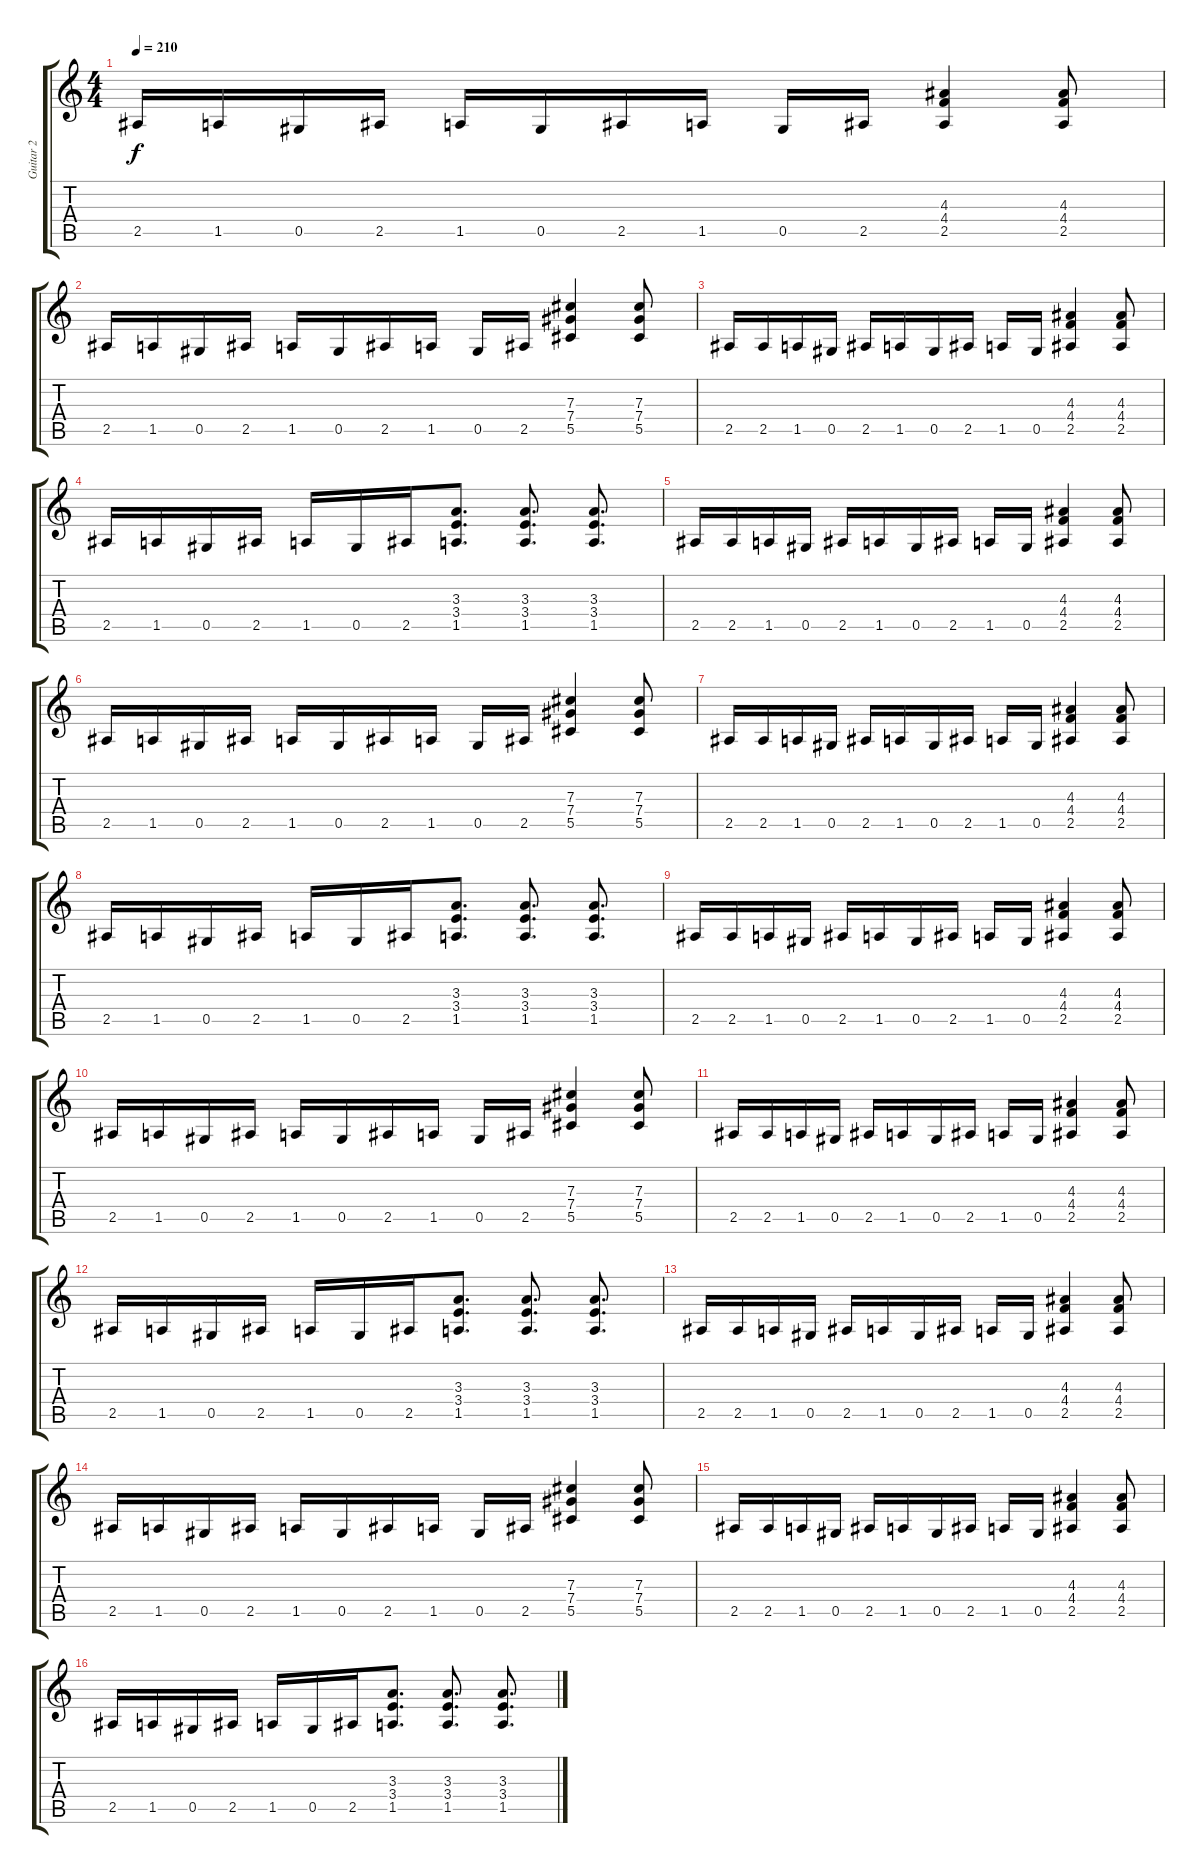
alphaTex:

\track ("Guitar 2" "Guitar 2") {instrument distortionguitar}
\staff {score tabs}
\tuning (Eb4 Bb3 Gb3 Db3 Ab2 Eb2) {hide}
\ts (4 4)
\tempo 210
\clef g2
\ks c
2.5.16{dy f} 1.5.16 0.5.16 2.5.16 1.5.16 0.5.16 2.5.16 1.5.16 0.5.16 2.5.16 (4.3 4.4 2.5).4 (4.3 4.4 2.5).8 |
2.5.16 1.5.16 0.5.16 2.5.16 1.5.16 0.5.16 2.5.16 1.5.16 0.5.16 2.5.16 (7.3 7.4 5.5).4 (7.3 7.4 5.5).8 |
2.5.16 2.5.16 1.5.16 0.5.16 2.5.16 1.5.16 0.5.16 2.5.16 1.5.16 0.5.16 (4.3 4.4 2.5).4 (4.3 4.4 2.5).8 |
2.5.16 1.5.16 0.5.16 2.5.16 1.5.16 0.5.16 2.5.16 (3.3 3.4 1.5).8{d} (3.3 3.4 1.5).8{d} (3.3 3.4 1.5).8{d} |
2.5.16 2.5.16 1.5.16 0.5.16 2.5.16 1.5.16 0.5.16 2.5.16 1.5.16 0.5.16 (4.3 4.4 2.5).4 (4.3 4.4 2.5).8 |
2.5.16 1.5.16 0.5.16 2.5.16 1.5.16 0.5.16 2.5.16 1.5.16 0.5.16 2.5.16 (7.3 7.4 5.5).4 (7.3 7.4 5.5).8 |
2.5.16 2.5.16 1.5.16 0.5.16 2.5.16 1.5.16 0.5.16 2.5.16 1.5.16 0.5.16 (4.3 4.4 2.5).4 (4.3 4.4 2.5).8 |
2.5.16 1.5.16 0.5.16 2.5.16 1.5.16 0.5.16 2.5.16 (3.3 3.4 1.5).8{d} (3.3 3.4 1.5).8{d} (3.3 3.4 1.5).8{d} |
2.5.16 2.5.16 1.5.16 0.5.16 2.5.16 1.5.16 0.5.16 2.5.16 1.5.16 0.5.16 (4.3 4.4 2.5).4 (4.3 4.4 2.5).8 |
2.5.16 1.5.16 0.5.16 2.5.16 1.5.16 0.5.16 2.5.16 1.5.16 0.5.16 2.5.16 (7.3 7.4 5.5).4 (7.3 7.4 5.5).8 |
2.5.16 2.5.16 1.5.16 0.5.16 2.5.16 1.5.16 0.5.16 2.5.16 1.5.16 0.5.16 (4.3 4.4 2.5).4 (4.3 4.4 2.5).8 |
2.5.16 1.5.16 0.5.16 2.5.16 1.5.16 0.5.16 2.5.16 (3.3 3.4 1.5).8{d} (3.3 3.4 1.5).8{d} (3.3 3.4 1.5).8{d} |
2.5.16 2.5.16 1.5.16 0.5.16 2.5.16 1.5.16 0.5.16 2.5.16 1.5.16 0.5.16 (4.3 4.4 2.5).4 (4.3 4.4 2.5).8 |
2.5.16 1.5.16 0.5.16 2.5.16 1.5.16 0.5.16 2.5.16 1.5.16 0.5.16 2.5.16 (7.3 7.4 5.5).4 (7.3 7.4 5.5).8 |
2.5.16 2.5.16 1.5.16 0.5.16 2.5.16 1.5.16 0.5.16 2.5.16 1.5.16 0.5.16 (4.3 4.4 2.5).4 (4.3 4.4 2.5).8 |
2.5.16 1.5.16 0.5.16 2.5.16 1.5.16 0.5.16 2.5.16 (3.3 3.4 1.5).8{d} (3.3 3.4 1.5).8{d} (3.3 3.4 1.5).8{d}
